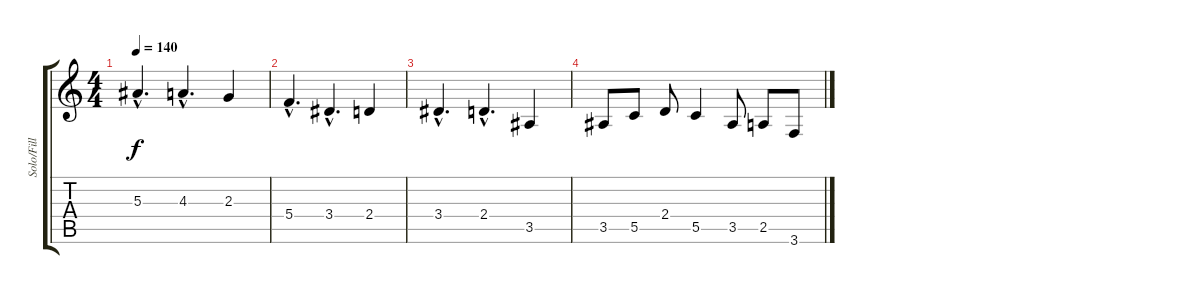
\track ("Solo/Fill" "Solo/Fill") {instrument distortionguitar}
\staff {score tabs}
\tuning (D4 A3 F3 C3 G2 D2) {hide}
\ts (4 4)
\tempo 140
\clef g2
\ks c
5.3{hac}.4{d dy f} 4.3{hac}.4{d} 2.3.4 |
5.4{hac}.4{d} 3.4{hac}.4{d} 2.4.4 |
3.4{hac}.4{d} 2.4{hac}.4{d} 3.5.4 |
3.5.8 5.5.8 2.4.8 5.5.4 3.5.8 2.5.8 3.6.8
